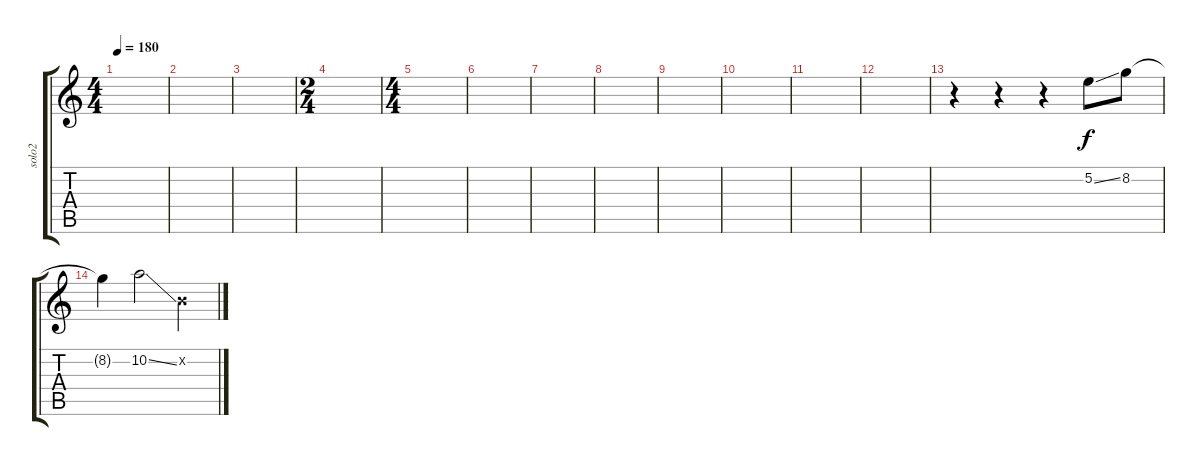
\track ("solo2" "solo2") {instrument overdrivenguitar}
\staff {score tabs}
\tuning (E4 B3 G3 D3 A2 E2) {hide}
\ts (4 4)
\tempo 180
\clef g2
\ks c
|
|
|
\ts (2 4)
|
\ts (4 4)
|
|
|
|
|
|
|
|
r.4 r.4 r.4 5.2{ss}.8 8.2.8 |
8.2{t}.4 10.2{ss}.2 0.2{x}.4
